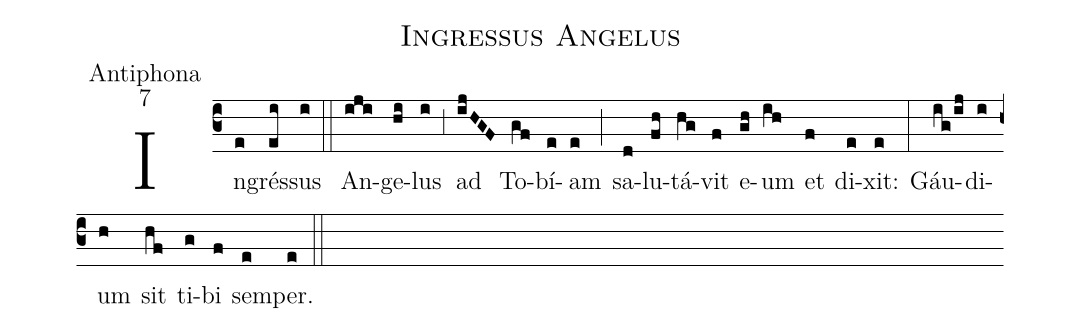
name:Ingressus Angelus;
office-part:Antiphona;
mode:7;
%%
(c3) In(e)grés(ei)sus(i) (::) An(iji)ge(hi)lus(i) (;3) ad(ijHGF) To(gf)bí(e)am(e) (;) sa(d)lu(fh)tá(hg)vit(f) e(gh)um(ih) et(f) di(e)xit:(e) (:) Gáu(ig/ij)di(i)um(h) sit(hf) ti(g)bi(f) sem(e)per.(e) (::)
